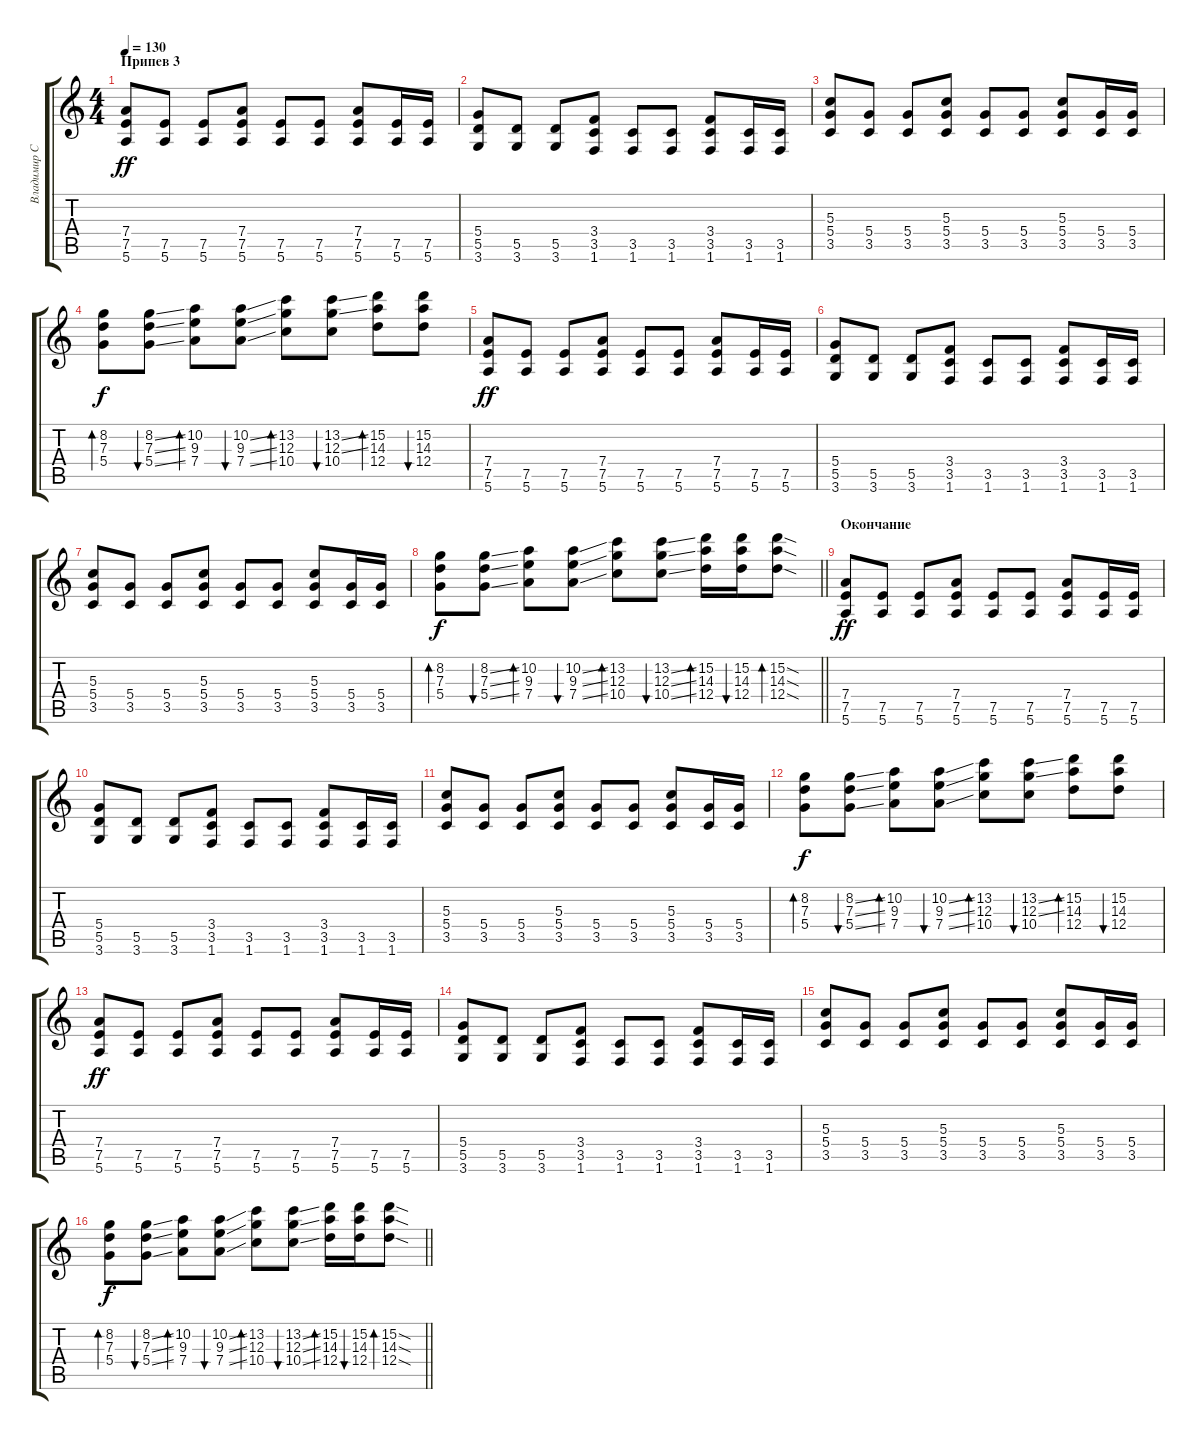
\track ("Владимир Стрелов" "Владимир С") {instrument distortionguitar bank 20}
\staff {score tabs}
\tuning (E4 B3 G3 D3 A2 E2) {hide}
\ts (4 4)
\section ("" "Припев 3")
\tempo 130
\clef g2
\ks c
(7.4 7.5 5.6).8{dy ff} (7.5 5.6).8 (7.5 5.6).8 (7.4 7.5 5.6).8 (7.5 5.6).8 (7.5 5.6).8 (7.4 7.5 5.6).8 (7.5 5.6).16 (7.5 5.6).16 |
(5.4 5.5 3.6).8 (5.5 3.6).8 (5.5 3.6).8 (3.4 3.5 1.6).8 (3.5 1.6).8 (3.5 1.6).8 (3.4 3.5 1.6).8 (3.5 1.6).16 (3.5 1.6).16 |
(5.3 5.4 3.5).8 (5.4 3.5).8 (5.4 3.5).8 (5.3 5.4 3.5).8 (5.4 3.5).8 (5.4 3.5).8 (5.3 5.4 3.5).8 (5.4 3.5).16 (5.4 3.5).16 |
(8.2 7.3 5.4).8{bd 60 dy f} (8.2{ss} 7.3{ss} 5.4{ss}).8{bu 60} (10.2 9.3 7.4).8{bd 60} (10.2{ss} 9.3{ss} 7.4{ss}).8{bu 60} (13.2 12.3 10.4).8{bd 60} (13.2{ss} 12.3{ss} 10.4).8{bu 60} (15.2 14.3 12.4).8{bd 60} (15.2 14.3 12.4).8{bu 60} |
(7.4 7.5 5.6).8{dy ff} (7.5 5.6).8 (7.5 5.6).8 (7.4 7.5 5.6).8 (7.5 5.6).8 (7.5 5.6).8 (7.4 7.5 5.6).8 (7.5 5.6).16 (7.5 5.6).16 |
(5.4 5.5 3.6).8 (5.5 3.6).8 (5.5 3.6).8 (3.4 3.5 1.6).8 (3.5 1.6).8 (3.5 1.6).8 (3.4 3.5 1.6).8 (3.5 1.6).16 (3.5 1.6).16 |
(5.3 5.4 3.5).8 (5.4 3.5).8 (5.4 3.5).8 (5.3 5.4 3.5).8 (5.4 3.5).8 (5.4 3.5).8 (5.3 5.4 3.5).8 (5.4 3.5).16 (5.4 3.5).16 |
\barLineRight lightlight
(8.2 7.3 5.4).8{bd 60 dy f} (8.2{ss} 7.3{ss} 5.4{ss}).8{bu 60} (10.2 9.3 7.4).8{bd 60} (10.2{ss} 9.3{ss} 7.4{ss}).8{bu 60} (13.2 12.3 10.4).8{bd 60} (13.2{ss} 12.3{ss} 10.4{ss}).8{bu 60} (15.2 14.3 12.4).16{bd 60} (15.2 14.3 12.4).16{bu 60} (15.2{sod} 14.3{sod} 12.4{sod}).8{bd 60} |
\section ("" "Окончание")
(7.4 7.5 5.6).8{dy ff} (7.5 5.6).8 (7.5 5.6).8 (7.4 7.5 5.6).8 (7.5 5.6).8 (7.5 5.6).8 (7.4 7.5 5.6).8 (7.5 5.6).16 (7.5 5.6).16 |
(5.4 5.5 3.6).8 (5.5 3.6).8 (5.5 3.6).8 (3.4 3.5 1.6).8 (3.5 1.6).8 (3.5 1.6).8 (3.4 3.5 1.6).8 (3.5 1.6).16 (3.5 1.6).16 |
(5.3 5.4 3.5).8 (5.4 3.5).8 (5.4 3.5).8 (5.3 5.4 3.5).8 (5.4 3.5).8 (5.4 3.5).8 (5.3 5.4 3.5).8 (5.4 3.5).16 (5.4 3.5).16 |
(8.2 7.3 5.4).8{bd 60 dy f} (8.2{ss} 7.3{ss} 5.4{ss}).8{bu 60} (10.2 9.3 7.4).8{bd 60} (10.2{ss} 9.3{ss} 7.4{ss}).8{bu 60} (13.2 12.3 10.4).8{bd 60} (13.2{ss} 12.3{ss} 10.4).8{bu 60} (15.2 14.3 12.4).8{bd 60} (15.2 14.3 12.4).8{bu 60} |
(7.4 7.5 5.6).8{dy ff} (7.5 5.6).8 (7.5 5.6).8 (7.4 7.5 5.6).8 (7.5 5.6).8 (7.5 5.6).8 (7.4 7.5 5.6).8 (7.5 5.6).16 (7.5 5.6).16 |
(5.4 5.5 3.6).8 (5.5 3.6).8 (5.5 3.6).8 (3.4 3.5 1.6).8 (3.5 1.6).8 (3.5 1.6).8 (3.4 3.5 1.6).8 (3.5 1.6).16 (3.5 1.6).16 |
(5.3 5.4 3.5).8 (5.4 3.5).8 (5.4 3.5).8 (5.3 5.4 3.5).8 (5.4 3.5).8 (5.4 3.5).8 (5.3 5.4 3.5).8 (5.4 3.5).16 (5.4 3.5).16 |
\barLineRight lightlight
(8.2 7.3 5.4).8{bd 60 dy f} (8.2{ss} 7.3{ss} 5.4{ss}).8{bu 60} (10.2 9.3 7.4).8{bd 60} (10.2{ss} 9.3{ss} 7.4{ss}).8{bu 60} (13.2 12.3 10.4).8{bd 60} (13.2{ss} 12.3{ss} 10.4{ss}).8{bu 60} (15.2 14.3 12.4).16{bd 60} (15.2 14.3 12.4).16{bu 60} (15.2{sod} 14.3{sod} 12.4{sod}).8{bd 60}
